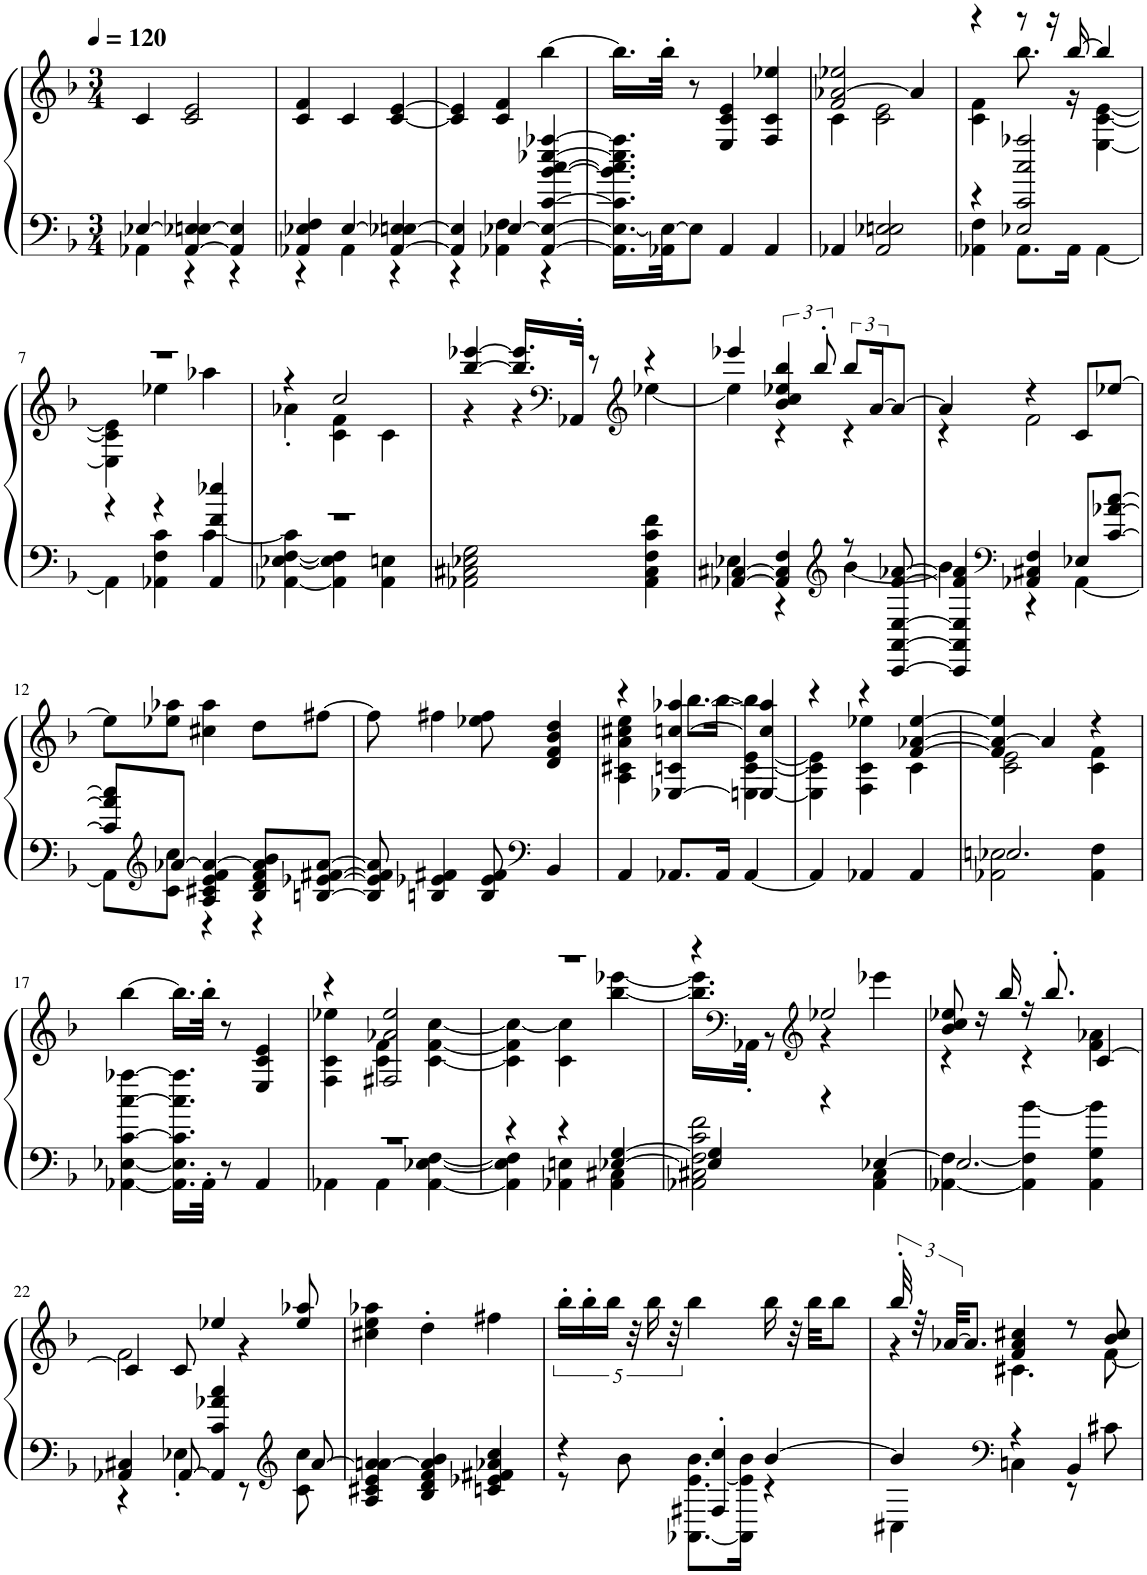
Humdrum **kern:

**kern	**kern
*part1	*part1
*staff2	*staff1
*I"Piano	*
*I'Pno.	*
*clefF4	*clefG2
*k[b-]	*k[b-]
*M3/4	*M3/4
*MM120	*MM120
=1	=1
*^	*
[4E-X/	4AA-X\	4c/
[4AA-/ 4E-X/] [4En/	4r	2c/ 2e/
4AA-/] 4E/]	4r	.
=2	=2	=2
4AA-X/ 4E-X/ 4F/	4r	4c/ 4f/
[4E-/	4AA-\	4c/
[4AA-/ 4E-X/] [4En/	4r	[4c/ [4e/
=3	=3	=3
4AA-/] 4E/]	4r	4c/] 4e/]
[4E-X/	4AA-X\ 4F\	4c/ 4f/
[4AA-/ 4E-/_ [4c/ [4b-/ [4cc/ [4ee-X/ [4aa-X/	4r	[4bb-\
*v	*v	*
=4	=4
16.AA-\] 16.E-\_ 16.c\] 16.b-\] 16.cc\] 16.ee-\] 16.aa-\]LL	16.bb-\LL]
32AA-X\ 32E-\_JK	32bb-'\JJk
8E-\J]	8r
4AA-/	4E/ 4c/ 4e/
4AA-/	4F/ 4c/ 4ee-X/
=5	=5
*	*^
4AA-X/	2f/ [2a-X/ 2ee-X/	4c\
2AA-/ 2E-X/ 2En/	.	2c\ 2e\
.	4a-/]	.
=6	=6	=6
*^	*	*
4r	4AA-X\ 4F\	4r	4c\ 4f\
2E-X/ 2c/ 2cc/ 2aa-X/	8.AA-\L	8r	8.bb-\
.	.	16r	.
.	16AA-\Jk	[16bb-/	16r
.	[4AA-\	4bb-/]	[4E\ [4c\ [4e\
!!LO:LB:g=z	!!
=7	=7	=7	=7
4r	4AA-\]	2.r	4E\] 4c\] 4e\]
4r	4AA-X\ 4F\ 4c\	.	4ee-X\
4AA-/ 4f/ 4ee-X/	[4c\	.	4aa-X\
=8	=8	=8	=8
2.r	[4AA-X\ [4E-X\ [4F\ 4c\]	4r	4a-X'\
.	4AA-\] 4E-\] 4F\]	2cc/	4c\ 4f\
.	4AA-\ 4En\	.	4c\
*v	*v	*	*
=9	=9	=9
2AA-X\ 2C#X\ 2E-X\ 2G\	[4bb-/ [4eee-X/	4r
.	16.bb-/] 16.eee-/]LL	4r
*	*clefF4	*
.	32AA-X'/JJk	.
.	8r	.
*	*clefG2	*
4AA-\ 4C#\ 4F\ 4c\ 4f\	4r	[4ee-X\
=10	=10	=10
*^	*	*
[4AA-X/ [4C#X/	4E-X\	4eee-X/	4ee-\]
4AA-/] 4C#/] 4F/	4r	6b-/ 6cc/ 6ee-X/ 6bb-/	4r
.	.	12bb-'/	.
*clefG2	*	*	*
8r	[4b-\	12bb-/L	4r
.	.	[24a/K	.
[8CC/ [8AA-/ [8E-/ [8f/ [8a-X/	.	8a/J_	.
=11	=11	=11	=11
4CC/] 4AA-/] 4E-/] 4f/] 4a-/]	4b-\]	4a/]	4r
*clefF4	*	*	*
4AA-X/ 4C#X/ 4F/	4r	4r	2f\
8E-X/L	[4AA-\	8c/L	.
[8c/ [8a-X/ [8cc/J	.	[8ee-X/J	.
*	*	*v	*v
!!LO:LB:g=z
=12	=12	=12
8c/] 8a-/] 8cc/]L	8AA-\L]	8ee-\L]
*clefG2	*	*
[8a-X/J	8c\ 8cc\J	8ee-X\ 8aa-X\J
4A/ 4c#X/ 4e/ 4f/ 4a-/_	4r	4cc#X\ 4aa-\
8B-/ 8d/ 8f/ 8a-/] 8b-/L	4r	8dd\L
[8Bn/ [8e-X/ [8f#X/ [8a-/J	.	[8ff#X\J
*v	*v	*
=13	=13
8B/] 8e-/] 8f#/] 8a-/]	8ff#\]
4Bn/ 4e-X/ 4f#X/	4ff#X\
8B/ 8e-/ 8f#/	8ee-X\ 8ff#\
*clefF4	*
4BB-/	4d/ 4f/ 4b-/ 4dd/
=14	=14
*	*^
4AA/	4r	4A\ 4c#X\ 4a\ 4cc#X\ 4ee\
8.AA-X/L	[4E-X/ 4cn/ [4ccn/ [4aa-X/	8.bb-\L
16AA-/Jk	.	[16bb-\Jk
[4AA-/	4E-/] 4cc/] 4aa-/]	[4En\ [4c\ [4e\ 4bb-\]
=15	=15	=15
4AA-/]	4r	4E\] 4c\] 4e\]
4AA-X/	4r	4F\ 4c\ 4ee-X\
4AA-/	[4f/ [4a-X/ [4ee-/	4c\
=16	=16	=16
*^	*	*
2.E-X/	2AA-X\ 2En\	4f/] 4a-/_ 4ee-/]	2c\ 2e\
.	.	4a-/]	.
.	4AA-\ 4F\	4r	4c\ 4f\
*v	*v	*	*
*	*v	*v
!!LO:LB:g=z
=17	=17
[4AA-X\ [4E-X\ [4c\ [4cc\ [4aa-X\	[4bb-\
16.AA-\] 16.E-\] 16.c\] 16.cc\] 16.aa-\]LL	16.bb-\LL]
32AA-'\JJk	32bb-'\JJk
8r	8r
4AA-/	4E/ 4c/ 4e/
=18	=18
*^	*^
2.r	4AA-X\	4r	4F\ 4c\ 4ee-X\
.	4AA-\	2F#X/ 2a-X/ 2ee-/	4c\ 4f\
.	[4AA-\ [4E-X\ [4F\	.	[4c\ [4f\ [4cc\
=19	=19	=19	=19
4r	4AA-\] 4E-\] 4F\]	2.r	4c\] 4f\] 4cc\_
4r	4AA-X\ 4En\	.	4c\ 4cc\]
[4E-X/ [4G/	4AA-\ 4C#X\	.	[4bb-\ [4eee-X\
=20	=20	=20	=20
4E-/] 4G/]	2AA-X\ 2C#X\ 2F\ 2c\ 2f\	4r	16.bb-\] 16.eee-\]LL
*	*	*clefF4	*
.	.	.	32AA-X'\JJk
.	.	.	8r
*	*	*clefG2	*
4r	.	2ee-X/	4r
[4E-X/	4AA-\ 4C#\	.	4eee-X\
=21	=21	=21	=21
2.E-/]	[4AA-X\ [4F\	8b-/ 8cc/ 8ee-X/	4r
.	.	16r	.
.	.	16bb-/	.
.	4AA-\] 4F\] [4b-\	16r	4r
.	.	8.bb-'/	.
.	4AA-\ 4G\ 4b-\]	[4c/	4f\ 4a-X\
!!LO:LB:g=z	!!
=22	=22	=22	=22
4AA-X/ 4C#X/	4r	4c/]	2f\
[8AA-/	4E-X'\	8c/	.
4AA-/] 4c/ 4a-X/ 4cc/	.	4ee-X/	.
.	8r	.	4r
*clefG2	*	*	*
[8a-/	8c\ 8cc\	8ee-/ 8aa-X/	.
*v	*v	*	*
*	*v	*v
=23	=23
4A/ 4c#X/ 4e/ 4a-/_ 4an/	4cc#X\ 4ee\ 4aa-X\
4B-/ 4d/ 4f/ 4a-/] 4b-/	4dd'\
4cn/ 4e-X/ 4f#X/ 4a-X/ 4cc/	4ff#X\
=24	=24
*^	*
4r	8r	20bb-'\LL
.	.	20bb-'\
.	.	20bb-\JJ
.	8b-\	.
.	.	40r
.	.	20bb-\
.	.	40r
4F#X/' 4cc/'	[8.AA-X\ [8.e\ 8.b-\L	4bb-\
.	16AA-\] 16e\] 16b-\Jk	.
[4b-/	4r	16bb-\
.	.	32r
.	.	32bb-\KKL
.	.	8bb-\J
=25	=25	=25
*	*	*^
4b-/]	4C#X\	48bb-'/	4r
.	.	48r	.
.	.	[48a-X/KKL	.
.	.	8.a-/J]	.
*clefF4	*	*	*
4r	4Cn\	4f/ 4a-/ 4cc#X/	4.c#X\
4BB-/	8r	8r	.
.	8c#X\	8b-/ 8cc#/	[8f\
*v	*v	*	*
*	*v	*v
=	=
*-	*-
